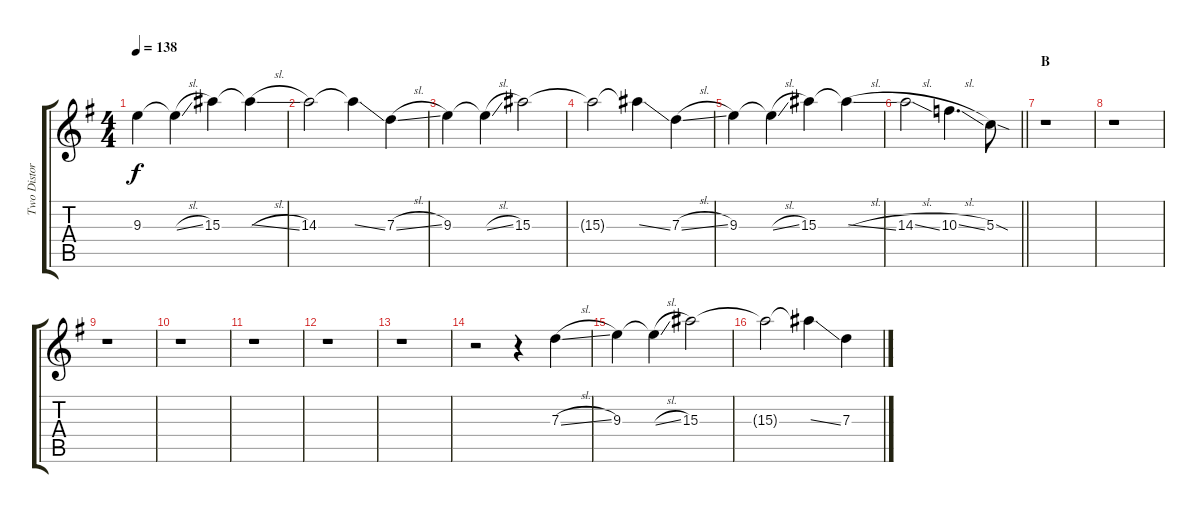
\track ("Two Distortion Guitars w/ Slide 2" "Two Distor") {instrument distortionguitar}
\staff {score tabs}
\tuning (E4 B3 G3 D3 A2 E2) {hide}
\ts (4 4)
\tempo 138
\clef g2
\ks g
9.3.4{dy f} 9.3{sl t}.4 15.3.4 15.3{sl t}.4 |
14.3.2 14.3{ss t}.4 7.3{sl}.4 |
9.3.4 9.3{sl t}.4 15.3.2 |
15.3{t}.2 15.3{ss t}.4 7.3{sl}.4 |
9.3.4 9.3{sl t}.4 15.3.4 15.3{sl t}.4 |
\barLineRight lightlight
14.3{sl}.2 10.3{sl}.4{d} 5.3{sod}.8 |
\section ("" "B")
r.1 |
r.1 |
r.1 |
r.1 |
r.1 |
r.1 |
r.1 |
r.2 r.4 7.3{sl}.4 |
9.3.4 9.3{sl t}.4 15.3.2 |
15.3{t}.2 15.3{ss t}.4 7.3{sl}.4
